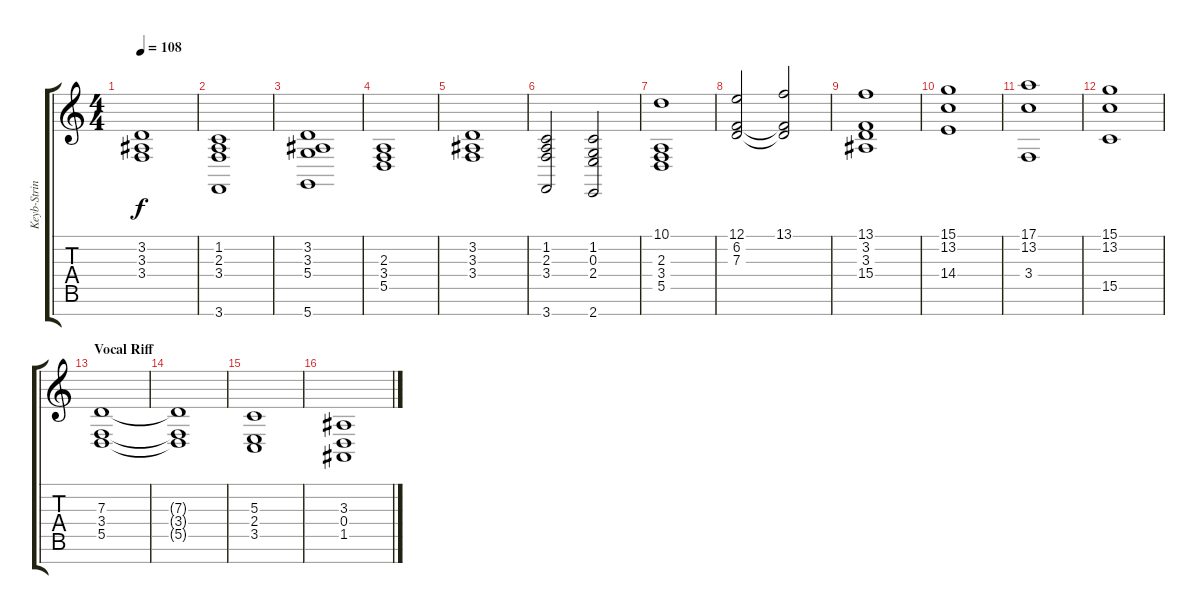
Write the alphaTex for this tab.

\track ("Keyb-Strings 2" "Keyb-Strin") {instrument stringensemble1}
\staff {score tabs}
\tuning (E4 B3 G3 D3 A2 D2 D2) {hide}
\ts (4 4)
\tempo 108
\clef g2
\ks c
(3.2 3.3 3.4).1{dy f} |
(1.2 2.3 3.4 3.7).1 |
(3.2 3.3 5.4 5.7).1 |
(2.3 3.4 5.5).1 |
(3.2 3.3 3.4).1 |
(1.2 2.3 3.4 3.7).2 (1.2 0.3 2.4 2.7).2 |
(10.1 2.3 3.4 5.5).1 |
(12.1 6.2 7.3).2 (13.1 6.2{t} 7.3{t}).2 |
(13.1 3.2 3.3 15.4).1 |
(15.1 13.2 14.4).1 |
(17.1 13.2 3.4).1 |
(15.1 13.2 15.5).1 |
\section ("" "Vocal Riff")
(7.3 3.4 5.5).1 |
(7.3{t} 3.4{t} 5.5{t}).1 |
(5.3 2.4 3.5).1 |
(3.3 0.4 1.5).1
